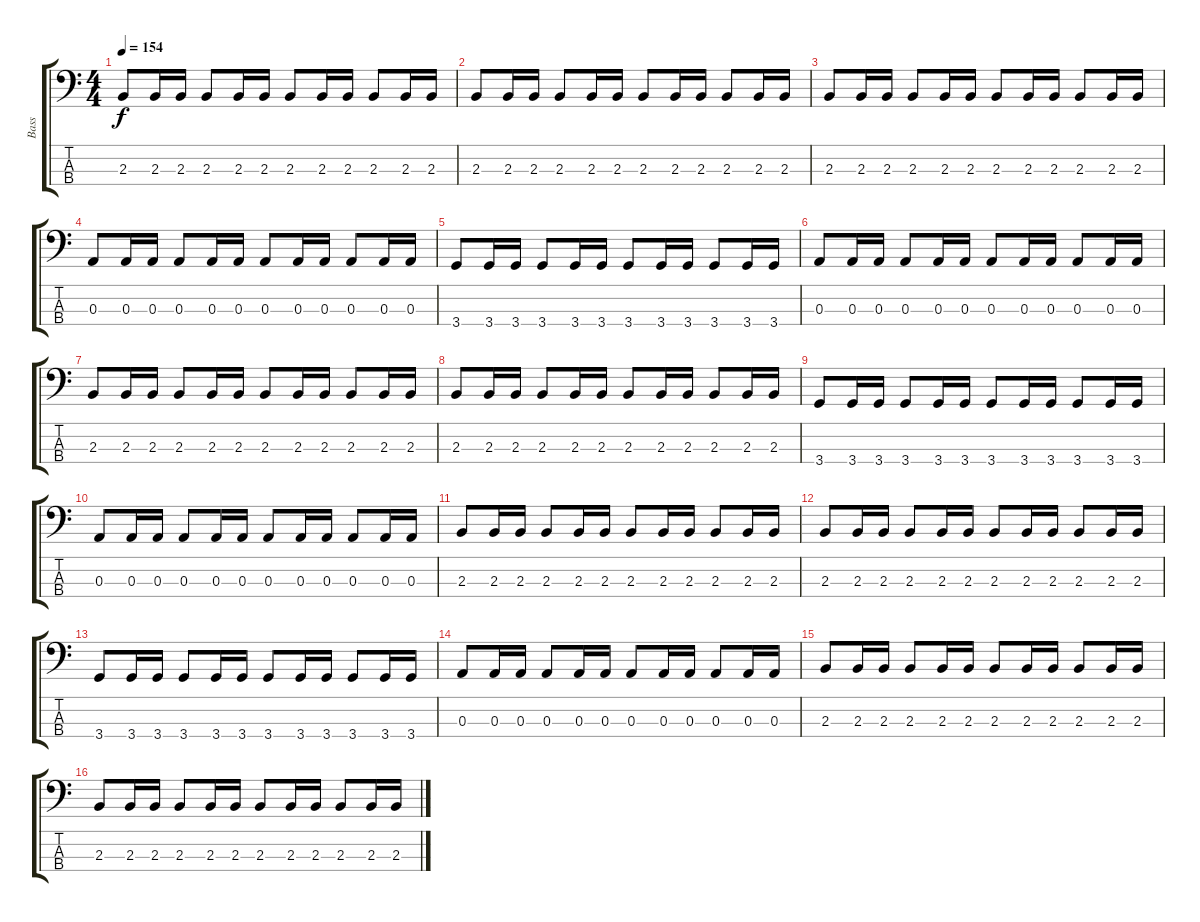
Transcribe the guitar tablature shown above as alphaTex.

\track ("Bass" "Bass") {instrument electricbassfinger}
\staff {score tabs}
\tuning (G2 D2 A1 E1) {hide}
\ts (4 4)
\tempo 154
\clef f4
\ks c
2.3.8{dy f} 2.3.16 2.3.16 2.3.8 2.3.16 2.3.16 2.3.8 2.3.16 2.3.16 2.3.8 2.3.16 2.3.16 |
2.3.8 2.3.16 2.3.16 2.3.8 2.3.16 2.3.16 2.3.8 2.3.16 2.3.16 2.3.8 2.3.16 2.3.16 |
2.3.8 2.3.16 2.3.16 2.3.8 2.3.16 2.3.16 2.3.8 2.3.16 2.3.16 2.3.8 2.3.16 2.3.16 |
0.3.8 0.3.16 0.3.16 0.3.8 0.3.16 0.3.16 0.3.8 0.3.16 0.3.16 0.3.8 0.3.16 0.3.16 |
\section ("" "")
3.4.8 3.4.16 3.4.16 3.4.8 3.4.16 3.4.16 3.4.8 3.4.16 3.4.16 3.4.8 3.4.16 3.4.16 |
0.3.8 0.3.16 0.3.16 0.3.8 0.3.16 0.3.16 0.3.8 0.3.16 0.3.16 0.3.8 0.3.16 0.3.16 |
2.3.8 2.3.16 2.3.16 2.3.8 2.3.16 2.3.16 2.3.8 2.3.16 2.3.16 2.3.8 2.3.16 2.3.16 |
2.3.8 2.3.16 2.3.16 2.3.8 2.3.16 2.3.16 2.3.8 2.3.16 2.3.16 2.3.8 2.3.16 2.3.16 |
3.4.8 3.4.16 3.4.16 3.4.8 3.4.16 3.4.16 3.4.8 3.4.16 3.4.16 3.4.8 3.4.16 3.4.16 |
0.3.8 0.3.16 0.3.16 0.3.8 0.3.16 0.3.16 0.3.8 0.3.16 0.3.16 0.3.8 0.3.16 0.3.16 |
2.3.8 2.3.16 2.3.16 2.3.8 2.3.16 2.3.16 2.3.8 2.3.16 2.3.16 2.3.8 2.3.16 2.3.16 |
2.3.8 2.3.16 2.3.16 2.3.8 2.3.16 2.3.16 2.3.8 2.3.16 2.3.16 2.3.8 2.3.16 2.3.16 |
\section ("" "")
3.4.8 3.4.16 3.4.16 3.4.8 3.4.16 3.4.16 3.4.8 3.4.16 3.4.16 3.4.8 3.4.16 3.4.16 |
0.3.8 0.3.16 0.3.16 0.3.8 0.3.16 0.3.16 0.3.8 0.3.16 0.3.16 0.3.8 0.3.16 0.3.16 |
2.3.8 2.3.16 2.3.16 2.3.8 2.3.16 2.3.16 2.3.8 2.3.16 2.3.16 2.3.8 2.3.16 2.3.16 |
2.3.8 2.3.16 2.3.16 2.3.8 2.3.16 2.3.16 2.3.8 2.3.16 2.3.16 2.3.8 2.3.16 2.3.16
